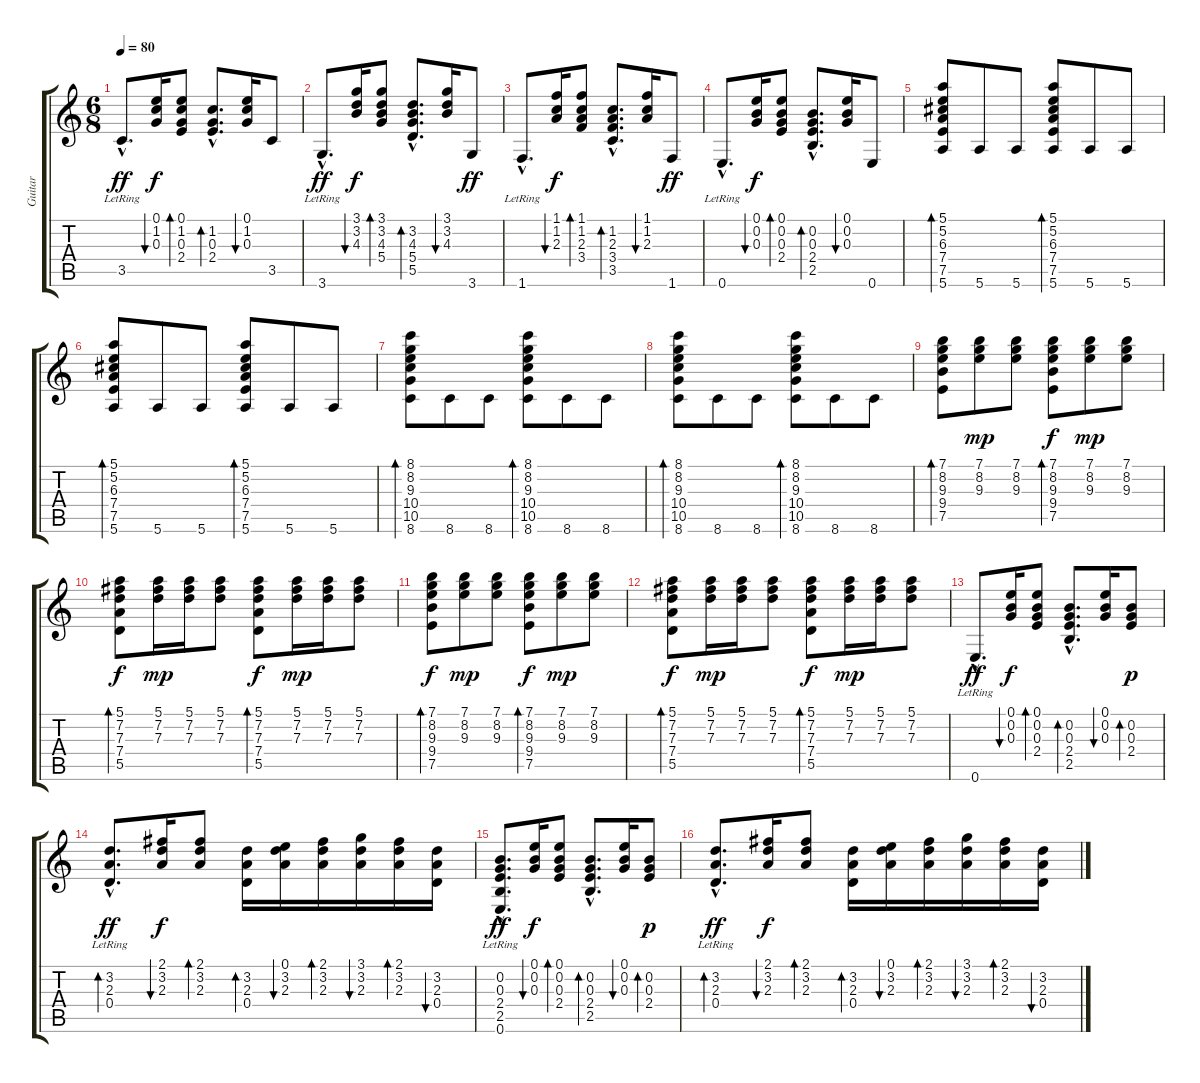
\track ("Guitar" "Guitar") {instrument acousticguitarsteel}
\staff {score tabs}
\tuning (E4 B3 G3 D3 A2 E2) {hide}
\ts (6 8)
\tempo 80
\clef g2
\ks c
3.5{hac lr}.8{d dy ff} (0.1 1.2 0.3).16{bu 60 dy f} (0.1 1.2 0.3 2.4).8{bd 60} (1.2{hac} 0.3{hac} 2.4{hac}).8{d bd 60} (0.1 1.2 0.3).16{bu 60} 3.5.8 |
3.6{hac lr}.8{d dy ff} (3.1 3.2 4.3).16{bu 60 dy f} (3.1 3.2 4.3 5.4).8{bd 60} (3.2{hac} 4.3{hac} 5.4{hac} 5.5{hac}).8{d bd 60} (3.1 3.2 4.3).16{bu 60} 3.6.8{dy ff} |
1.6{hac lr}.8{d} (1.1 1.2 2.3).16{bu 60 dy f} (1.1 1.2 2.3 3.4).8{bd 60} (1.2{hac} 2.3{hac} 3.4{hac} 3.5{hac}).8{d bd 60} (1.1 1.2 2.3).16{bu 60} 1.6.8{dy ff} |
0.6{hac lr}.8{d} (0.1 0.2 0.3).16{bu 60 dy f} (0.1 0.2 0.3 2.4).8{bd 60} (0.2{hac} 0.3{hac} 2.4{hac} 2.5{hac}).8{d bd 60} (0.1 0.2 0.3).16{bu 60} 0.6.8 |
(5.1 5.2 6.3 7.4 7.5 5.6).8{bd 60} 5.6.8 5.6.8 (5.1 5.2 6.3 7.4 7.5 5.6).8{bd 60} 5.6.8 5.6.8 |
(5.1 5.2 6.3 7.4 7.5 5.6).8{bd 60} 5.6.8 5.6.8 (5.1 5.2 6.3 7.4 7.5 5.6).8{bd 60} 5.6.8 5.6.8 |
(8.1 8.2 9.3 10.4 10.5 8.6).8{bd 60} 8.6.8 8.6.8 (8.1 8.2 9.3 10.4 10.5 8.6).8{bd 60} 8.6.8 8.6.8 |
(8.1 8.2 9.3 10.4 10.5 8.6).8{bd 60} 8.6.8 8.6.8 (8.1 8.2 9.3 10.4 10.5 8.6).8{bd 60} 8.6.8 8.6.8 |
(7.1 8.2 9.3 9.4 7.5).8{bd 60} (7.1 8.2 9.3).8{dy mp} (7.1 8.2 9.3).8 (7.1 8.2 9.3 9.4 7.5).8{bd 60 dy f} (7.1 8.2 9.3).8{dy mp} (7.1 8.2 9.3).8 |
(5.1 7.2 7.3 7.4 5.5).8{bd 60 dy f} (5.1 7.2 7.3).16{dy mp} (5.1 7.2 7.3).16 (5.1 7.2 7.3).8 (5.1 7.2 7.3 7.4 5.5).8{bd 60 dy f} (5.1 7.2 7.3).16{dy mp} (5.1 7.2 7.3).16 (5.1 7.2 7.3).8 |
(7.1 8.2 9.3 9.4 7.5).8{bd 60 dy f} (7.1 8.2 9.3).8{dy mp} (7.1 8.2 9.3).8 (7.1 8.2 9.3 9.4 7.5).8{bd 60 dy f} (7.1 8.2 9.3).8{dy mp} (7.1 8.2 9.3).8 |
(5.1 7.2 7.3 7.4 5.5).8{bd 60 dy f} (5.1 7.2 7.3).16{dy mp} (5.1 7.2 7.3).16 (5.1 7.2 7.3).8 (5.1 7.2 7.3 7.4 5.5).8{bd 60 dy f} (5.1 7.2 7.3).16{dy mp} (5.1 7.2 7.3).16 (5.1 7.2 7.3).8 |
0.6{hac lr}.8{d dy ff} (0.1 0.2 0.3).16{bu 60 dy f} (0.1 0.2 0.3 2.4).8{bd 60} (0.2{hac} 0.3{hac} 2.4{hac} 2.5{hac}).8{d bd 60} (0.1 0.2 0.3).16{bu 60} (0.2 0.3 2.4).8{bd 60 dy p} |
(3.2{hac} 2.3{hac} 0.4{hac lr}).8{d bd 60 dy ff} (2.1 3.2 2.3).16{bu 60 dy f} (2.1 3.2 2.3).8{bd 60} (3.2 2.3 0.4).16{bd 60} (0.1 3.2 2.3).16{bu 60} (2.1 3.2 2.3).16{bd 60} (3.1 3.2 2.3).16{bu 60} (2.1 3.2 2.3).16{bd 60} (3.2 2.3 0.4).16{bu 60} |
(0.2{hac} 0.3{hac} 2.4{hac} 2.5{hac} 0.6{hac lr}).8{d dy ff} (0.1 0.2 0.3).16{bu 60 dy f} (0.1 0.2 0.3 2.4).8{bd 60} (0.2{hac} 0.3{hac} 2.4{hac} 2.5{hac}).8{d bd 60} (0.1 0.2 0.3).16{bu 60} (0.2 0.3 2.4).8{bd 60 dy p} |
(3.2{hac} 2.3{hac} 0.4{hac lr}).8{d bd 60 dy ff} (2.1 3.2 2.3).16{bu 60 dy f} (2.1 3.2 2.3).8{bd 60} (3.2 2.3 0.4).16{bd 60} (0.1 3.2 2.3).16{bu 60} (2.1 3.2 2.3).16{bd 60} (3.1 3.2 2.3).16{bu 60} (2.1 3.2 2.3).16{bd 60} (3.2 2.3 0.4).16{bu 60}
